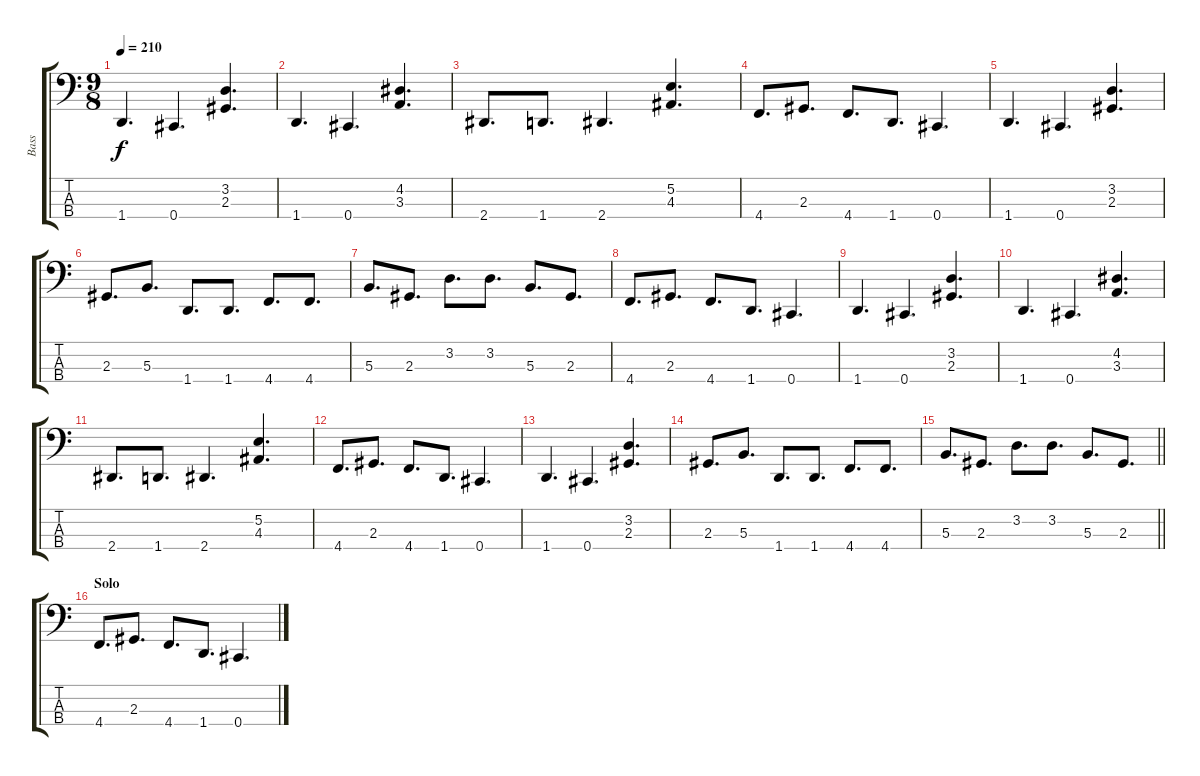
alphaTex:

\track ("Bass" "Bass") {instrument electricbasspick}
\staff {score tabs}
\tuning (E2 B1 Gb1 Db1) {hide}
\ts (9 8)
\tempo 210
\clef f4
\ks c
1.4.4{d dy f} 0.4.4{d} (3.2 2.3).4{d} |
1.4.4{d} 0.4.4{d} (4.2 3.3).4{d} |
2.4.8{d} 1.4.8{d} 2.4.4{d} (5.2 4.3).4{d} |
4.4.8{d} 2.3.8{d} 4.4.8{d} 1.4.8{d} 0.4.4{d} |
1.4.4{d} 0.4.4{d} (3.2 2.3).4{d} |
2.3.8{d} 5.3.8{d} 1.4.8{d} 1.4.8{d} 4.4.8{d} 4.4.8{d} |
5.3.8{d} 2.3.8{d} 3.2.8{d} 3.2.8{d} 5.3.8{d} 2.3.8{d} |
4.4.8{d} 2.3.8{d} 4.4.8{d} 1.4.8{d} 0.4.4{d} |
1.4.4{d} 0.4.4{d} (3.2 2.3).4{d} |
1.4.4{d} 0.4.4{d} (4.2 3.3).4{d} |
2.4.8{d} 1.4.8{d} 2.4.4{d} (5.2 4.3).4{d} |
4.4.8{d} 2.3.8{d} 4.4.8{d} 1.4.8{d} 0.4.4{d} |
1.4.4{d} 0.4.4{d} (3.2 2.3).4{d} |
2.3.8{d} 5.3.8{d} 1.4.8{d} 1.4.8{d} 4.4.8{d} 4.4.8{d} |
\barLineRight lightlight
5.3.8{d} 2.3.8{d} 3.2.8{d} 3.2.8{d} 5.3.8{d} 2.3.8{d} |
\section ("" "Solo")
4.4.8{d} 2.3.8{d} 4.4.8{d} 1.4.8{d} 0.4.4{d}
